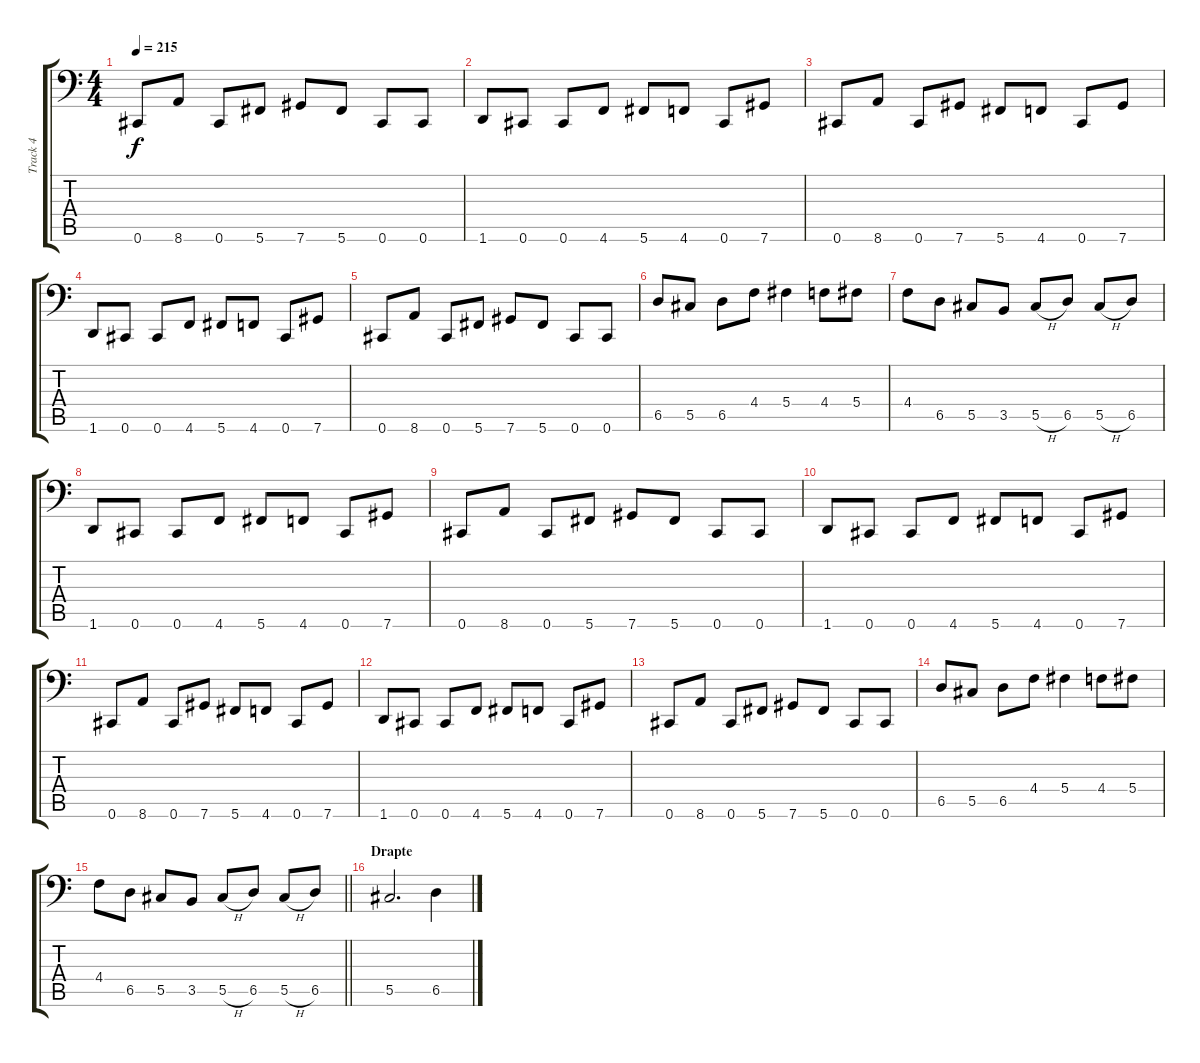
\track ("Track 4" "Track 4") {instrument electricbassfinger}
\staff {score tabs}
\tuning (Eb3 Bb2 Gb2 Db2 Ab1 Db1) {hide}
\ts (4 4)
\tempo 215
\clef f4
\ks c
0.6.8{dy f} 8.6.8 0.6.8 5.6.8 7.6.8 5.6.8 0.6.8 0.6.8 |
1.6.8 0.6.8 0.6.8 4.6.8 5.6.8 4.6.8 0.6.8 7.6.8 |
0.6.8 8.6.8 0.6.8 7.6.8 5.6.8 4.6.8 0.6.8 7.6.8 |
1.6.8 0.6.8 0.6.8 4.6.8 5.6.8 4.6.8 0.6.8 7.6.8 |
0.6.8 8.6.8 0.6.8 5.6.8 7.6.8 5.6.8 0.6.8 0.6.8 |
6.5.8 5.5.8 6.5.8 4.4.8 5.4.4 4.4.8 5.4.8 |
4.4.8 6.5.8 5.5.8 3.5.8 5.5{h}.8 6.5.8 5.5{h}.8 6.5.8 |
1.6.8 0.6.8 0.6.8 4.6.8 5.6.8 4.6.8 0.6.8 7.6.8 |
0.6.8 8.6.8 0.6.8 5.6.8 7.6.8 5.6.8 0.6.8 0.6.8 |
1.6.8 0.6.8 0.6.8 4.6.8 5.6.8 4.6.8 0.6.8 7.6.8 |
0.6.8 8.6.8 0.6.8 7.6.8 5.6.8 4.6.8 0.6.8 7.6.8 |
1.6.8 0.6.8 0.6.8 4.6.8 5.6.8 4.6.8 0.6.8 7.6.8 |
0.6.8 8.6.8 0.6.8 5.6.8 7.6.8 5.6.8 0.6.8 0.6.8 |
6.5.8 5.5.8 6.5.8 4.4.8 5.4.4 4.4.8 5.4.8 |
\barLineRight lightlight
4.4.8 6.5.8 5.5.8 3.5.8 5.5{h}.8 6.5.8 5.5{h}.8 6.5.8 |
\section ("" "Drapte")
5.5.2{d} 6.5.4
